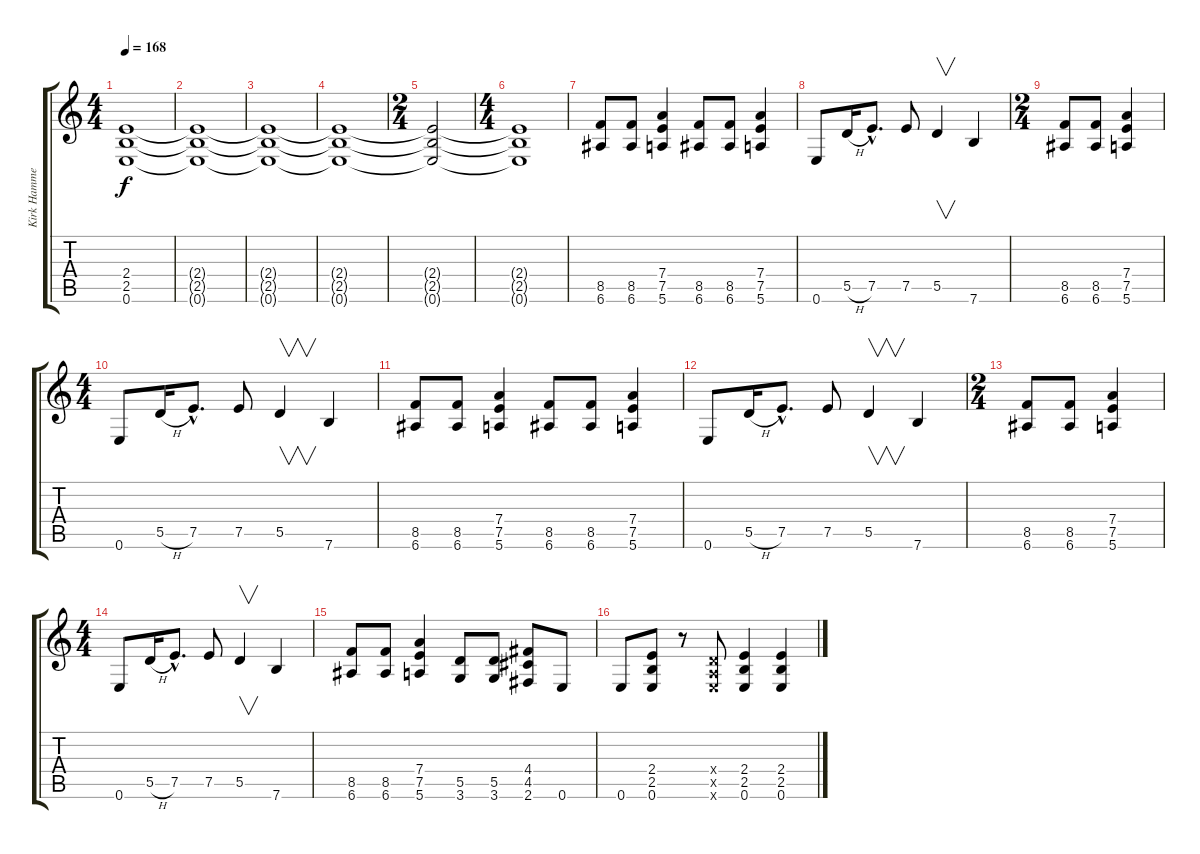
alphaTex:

\track ("Kirk Hammett Distortion" "Kirk Hamme") {instrument distortionguitar}
\staff {score tabs}
\tuning (E4 B3 G3 D3 A2 E2) {hide}
\ts (4 4)
\tempo 168
\clef g2
\ks c
(2.4{t} 2.5{t} 0.6{t}).1{dy f} |
(2.4{t} 2.5{t} 0.6{t}).1{volume 12} |
(2.4{t} 2.5{t} 0.6{t}).1 |
(2.4{t} 2.5{t} 0.6{t}).1{volume 10} |
\ts (2 4)
(2.4{t} 2.5{t} 0.6{t}).2 |
\ts (4 4)
(2.4{t} 2.5{t} 0.6{t}).1{volume 8} |
(8.5 6.6).8{volume 14} (8.5 6.6).8 (7.4 7.5 5.6).4 (8.5 6.6).8 (8.5 6.6).8 (7.4 7.5 5.6).4 |
0.6.8 5.5{h}.16 7.5{hac}.8{d} 7.5.8 5.5.4{v} 7.6.4 |
\ts (2 4)
(8.5 6.6).8 (8.5 6.6).8 (7.4 7.5 5.6).4 |
\ts (4 4)
0.6.8 5.5{h}.16 7.5{hac}.8{d} 7.5.8 5.5.4{v} 7.6.4 |
(8.5 6.6).8 (8.5 6.6).8 (7.4 7.5 5.6).4 (8.5 6.6).8 (8.5 6.6).8 (7.4 7.5 5.6).4 |
0.6.8 5.5{h}.16 7.5{hac}.8{d} 7.5.8 5.5.4{v} 7.6.4 |
\ts (2 4)
(8.5 6.6).8 (8.5 6.6).8 (7.4 7.5 5.6).4 |
\ts (4 4)
0.6.8 5.5{h}.16 7.5{hac}.8{d} 7.5.8 5.5.4{v} 7.6.4 |
(8.5 6.6).8 (8.5 6.6).8 (7.4 7.5 5.6).4 (5.5 3.6).8 (5.5 3.6).8 (4.4 4.5 2.6).8 0.6.8 |
0.6.8 (2.4 2.5 0.6).8 r.8 (0.4{x} 0.5{x} 0.6{x}).8 (2.4 2.5 0.6).4 (2.4 2.5 0.6).4
